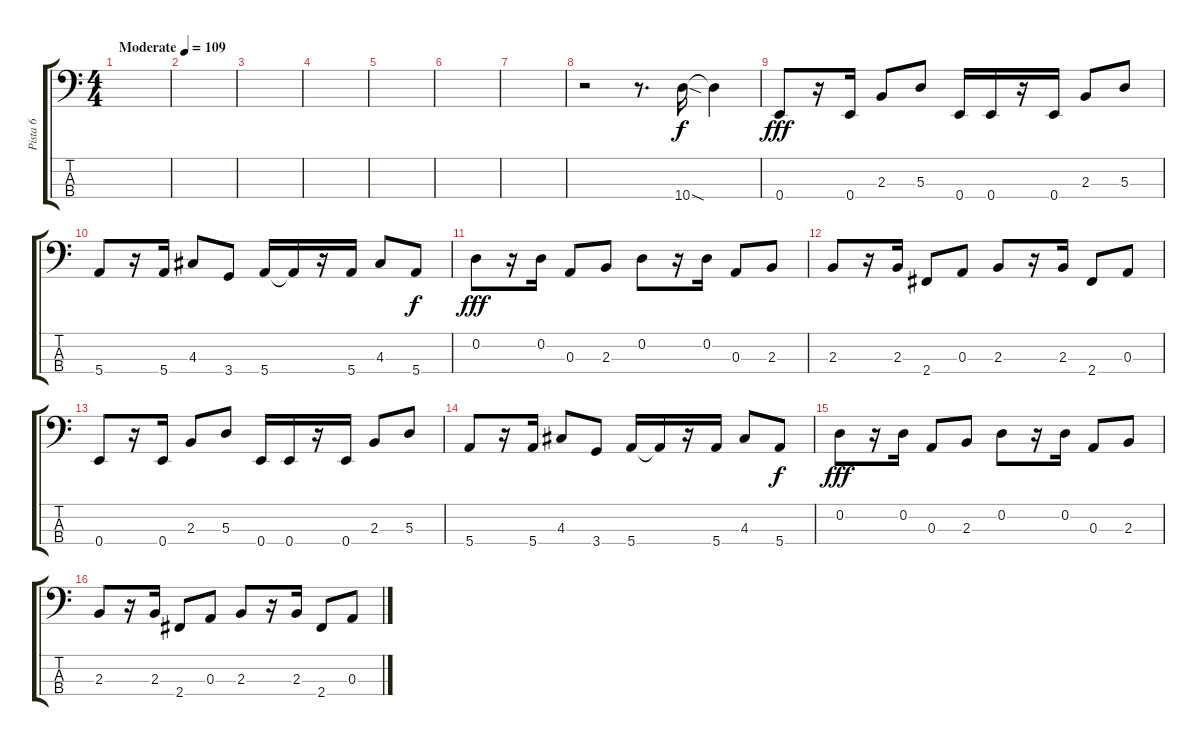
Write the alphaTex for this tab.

\track ("Pista 6" "Pista 6") {instrument electricbassfinger}
\staff {score tabs}
\tuning (G2 D2 A1 E1) {hide}
\ts (4 4)
\tempo (109 "Moderate")
\clef f4
\ks c
|
|
|
|
|
|
|
r.2 r.8{d} 10.4{sod}.16 10.4{t}.4{dy f} |
0.4.8{dy fff} r.16 0.4.16 2.3.8 5.3.8 0.4.16 0.4.16 r.16 0.4.16 2.3.8 5.3.8 |
5.4.8 r.16 5.4.16 4.3.8 3.4.8 5.4.16 5.4{t}.16 r.16 5.4.16 4.3.8 5.4.8{dy f} |
0.2.8{dy fff} r.16 0.2.16 0.3.8 2.3.8 0.2.8 r.16 0.2.16 0.3.8 2.3.8 |
2.3.8 r.16 2.3.16 2.4.8 0.3.8 2.3.8 r.16 2.3.16 2.4.8 0.3.8 |
0.4.8 r.16 0.4.16 2.3.8 5.3.8 0.4.16 0.4.16 r.16 0.4.16 2.3.8 5.3.8 |
5.4.8 r.16 5.4.16 4.3.8 3.4.8 5.4.16 5.4{t}.16 r.16 5.4.16 4.3.8 5.4.8{dy f} |
0.2.8{dy fff} r.16 0.2.16 0.3.8 2.3.8 0.2.8 r.16 0.2.16 0.3.8 2.3.8 |
2.3.8 r.16 2.3.16 2.4.8 0.3.8 2.3.8 r.16 2.3.16 2.4.8 0.3.8
